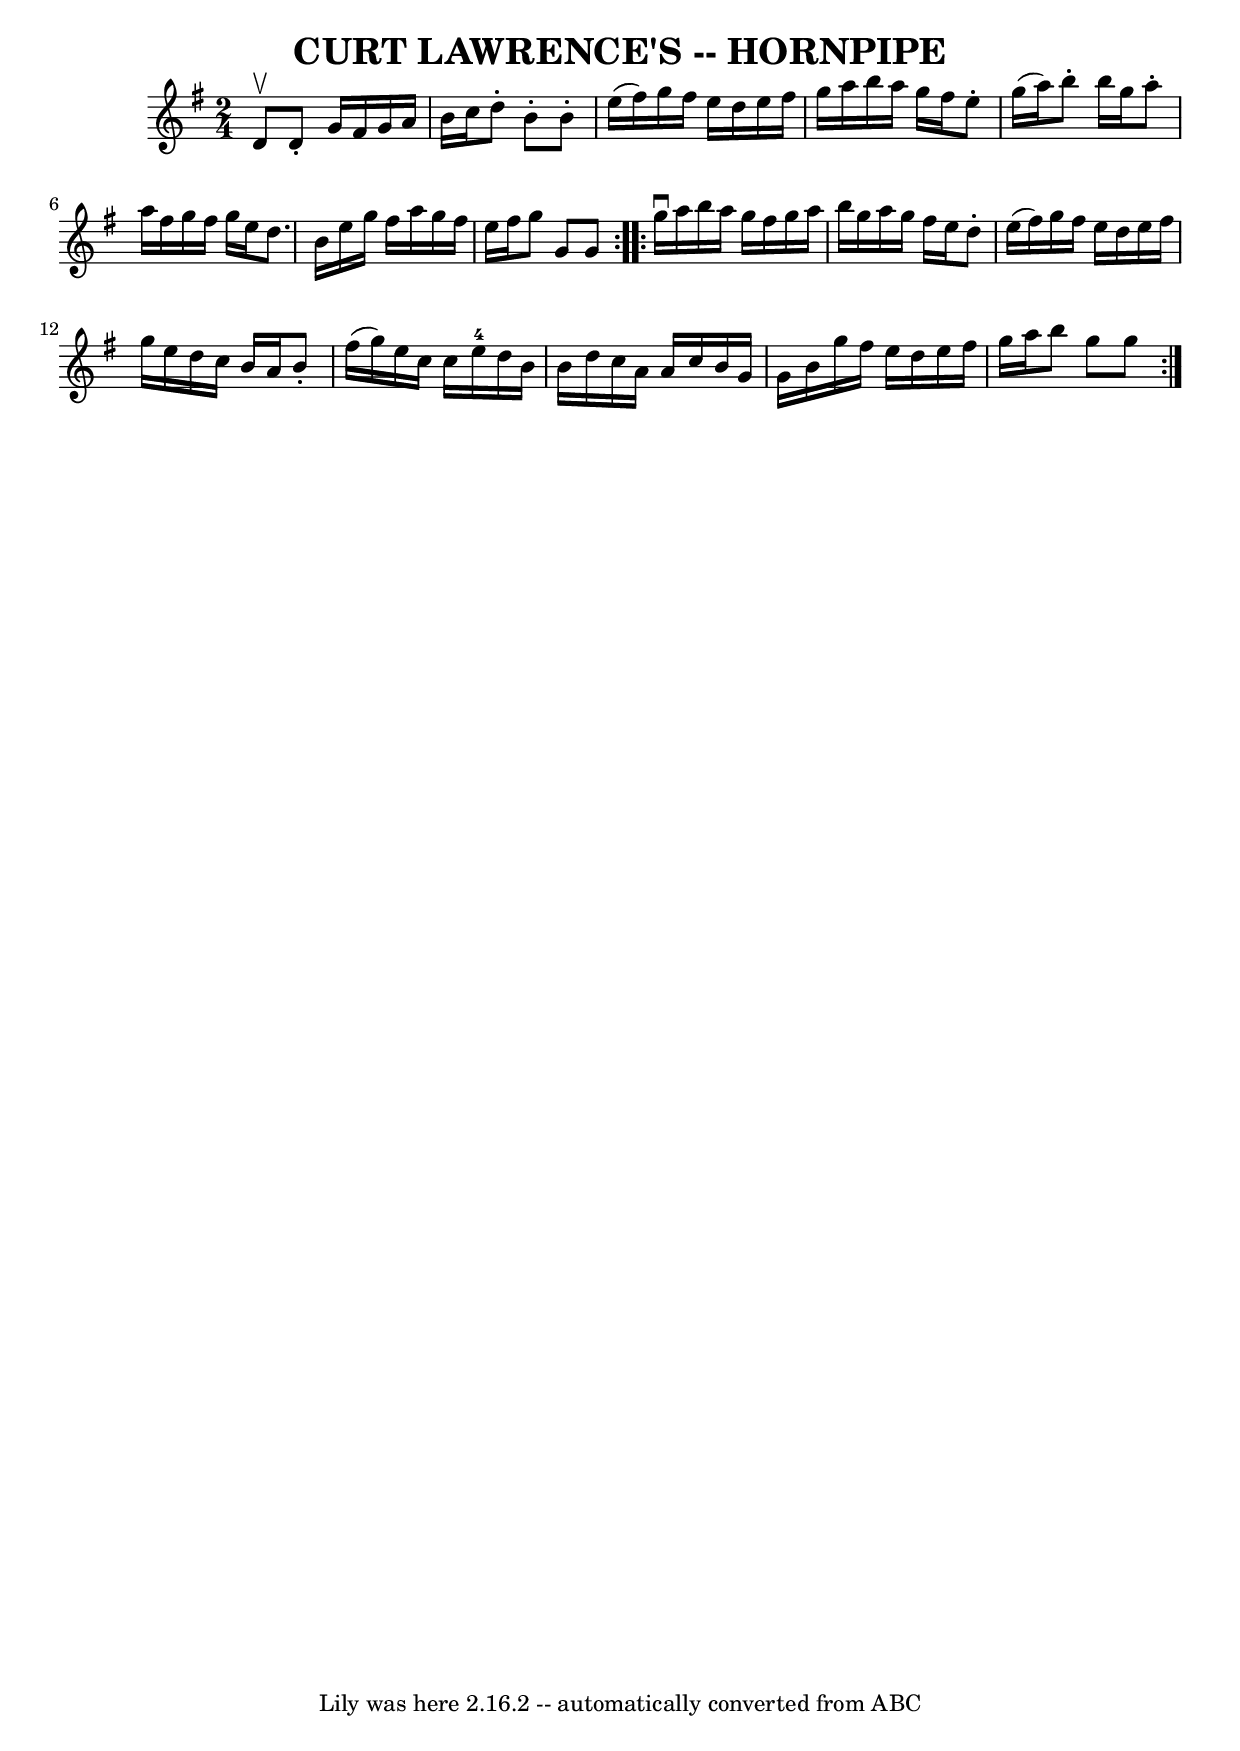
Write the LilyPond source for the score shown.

\version "2.16.2"
\include "Mammoth.ily"
\header {
  %% book = "Cole's 1000 Fiddle Tunes"
  crossRefNumber = "1"
  footnotes = ""
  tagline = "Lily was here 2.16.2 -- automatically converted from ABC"
  title = "CURT LAWRENCE'S -- HORNPIPE"

}
voicedefault =  {



  \repeat volta 2 {

    \time 2/4 
    \key g \major
    d'8^\upbow       |
    d'8-. g'16 fis'16  
    g'16 a'16 b'16 c''16    |
    d''8-. b'8-. b'8-. e''16 (fis''16)   |
    g''16 fis''16 e''16 d''16 e''16    
    fis''16 g''16 a''16    |
    b''16 a''16 g''16 fis''16    
    e''8-. g''16 (a''16)   | |
    b''8-. b''16    
    g''16 a''8-. a''16 fis''16    |
    g''16 fis''16 g''16    
    e''16 d''8. b'16    |
    e''16 g''16 fis''16 a''16    
    g''16 fis''16 e''16 fis''16    |
    g''8 g'8 g'8    
  }     

  \repeat volta 2 {
    g''16^\downbow a''16        |
    b''16 a''16    
    g''16 fis''16 g''16 a''16 b''16 g''16    |
    a''16    
    g''16 fis''16 e''16 d''8-. e''16 (fis''16)   |
    g''16 
    fis''16 e''16 d''16 e''16 fis''16 g''16 e''16    |
    
    d''16 c''16 b'16 a'16 b'8-. fis''16 (g''16)   |
     |
    e''16 c''16 c''16 e''16-4 d''16 b'16 b'16    
    d''16    |
    c''16 a'16 a'16 c''16 b'16 g'16 g'16    
    b'16    |
    g''16 fis''16 e''16 d''16 e''16 fis''16    
    g''16 a''16    |
    b''8 g''8 g''8    
  }   

}

\score{
  <<

    \context Staff="default"
    {
      \voicedefault 
      
    }

  >>
  \layout {
    
  }
  \midi {
  }

}
